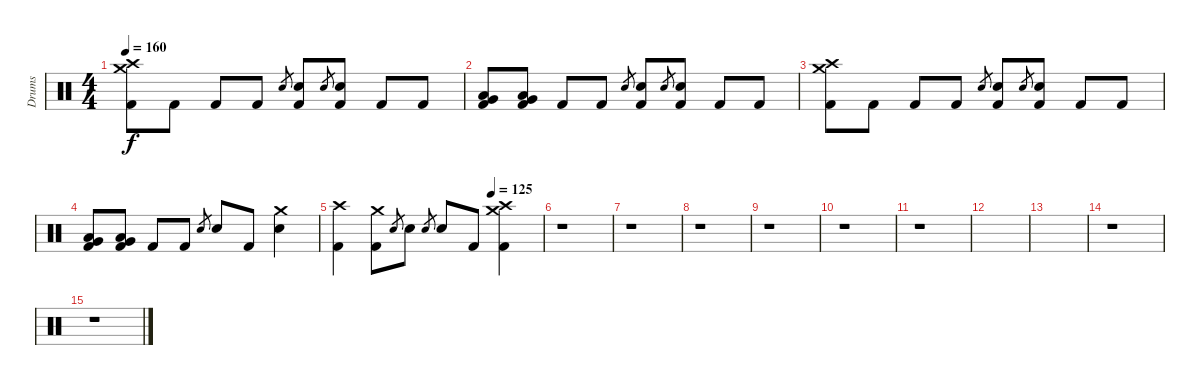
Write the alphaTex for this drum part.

\track ("Drums" "Drums") {instrument percussion}
\staff {score}
\articulation defaults
\ts (4 4)
\tempo 160
\clef neutral
\ks c
("Crash high (hit)" "Crash medium (hit)" "Kick (hit) 2").8{dy f} "Kick (hit) 2".8 "Kick (hit) 2".8 "Kick (hit) 2".8 "Electric Snare (hit)".8{gr} ("Electric Snare (hit)" "Kick (hit) 2").8 "Electric Snare (hit)".8{gr} ("Electric Snare (hit)" "Kick (hit) 2").8 "Kick (hit) 2".8 "Kick (hit) 2".8 |
("Low Tom (hit)" "Very Low Tom (hit)" "Kick (hit) 2").8 ("Low Tom (hit)" "Very Low Tom (hit)" "Kick (hit) 2").8 "Kick (hit) 2".8 "Kick (hit) 2".8 "Electric Snare (hit)".8{gr} ("Electric Snare (hit)" "Kick (hit) 2").8 "Electric Snare (hit)".8{gr} ("Electric Snare (hit)" "Kick (hit) 2").8 "Kick (hit) 2".8 "Kick (hit) 2".8 |
("Crash high (hit)" "Crash medium (hit)" "Kick (hit) 2").8 "Kick (hit) 2".8 "Kick (hit) 2".8 "Kick (hit) 2".8 "Electric Snare (hit)".8{gr} ("Electric Snare (hit)" "Kick (hit) 2").8 "Electric Snare (hit)".8{gr} ("Electric Snare (hit)" "Kick (hit) 2").8 "Kick (hit) 2".8 "Kick (hit) 2".8 |
("Low Tom (hit)" "Very Low Tom (hit)" "Kick (hit) 2").8 ("Low Tom (hit)" "Very Low Tom (hit)" "Kick (hit) 2").8 "Kick (hit) 2".8 "Kick (hit) 2".8 "Electric Snare (hit)".8{gr} "Electric Snare (hit)".8 "Kick (hit) 2".8 ("Crash medium (hit)" "Electric Snare (hit)").4 |
\tempo (125 0.75)
("Crash high (hit)" "Kick (hit) 2").4 ("Crash medium (hit)" "Kick (hit) 2").8 "Electric Snare (hit)".8{gr} "Electric Snare (hit)".8 "Electric Snare (hit)".8{gr} "Electric Snare (hit)".8 "Kick (hit) 2".8 ("Crash high (hit)" "Crash medium (hit)" "Kick (hit) 2").4 |
r.1 |
r.1 |
r.1 |
r.1 |
r.1 |
r.1 |
|
|
r.1 |
r.1
